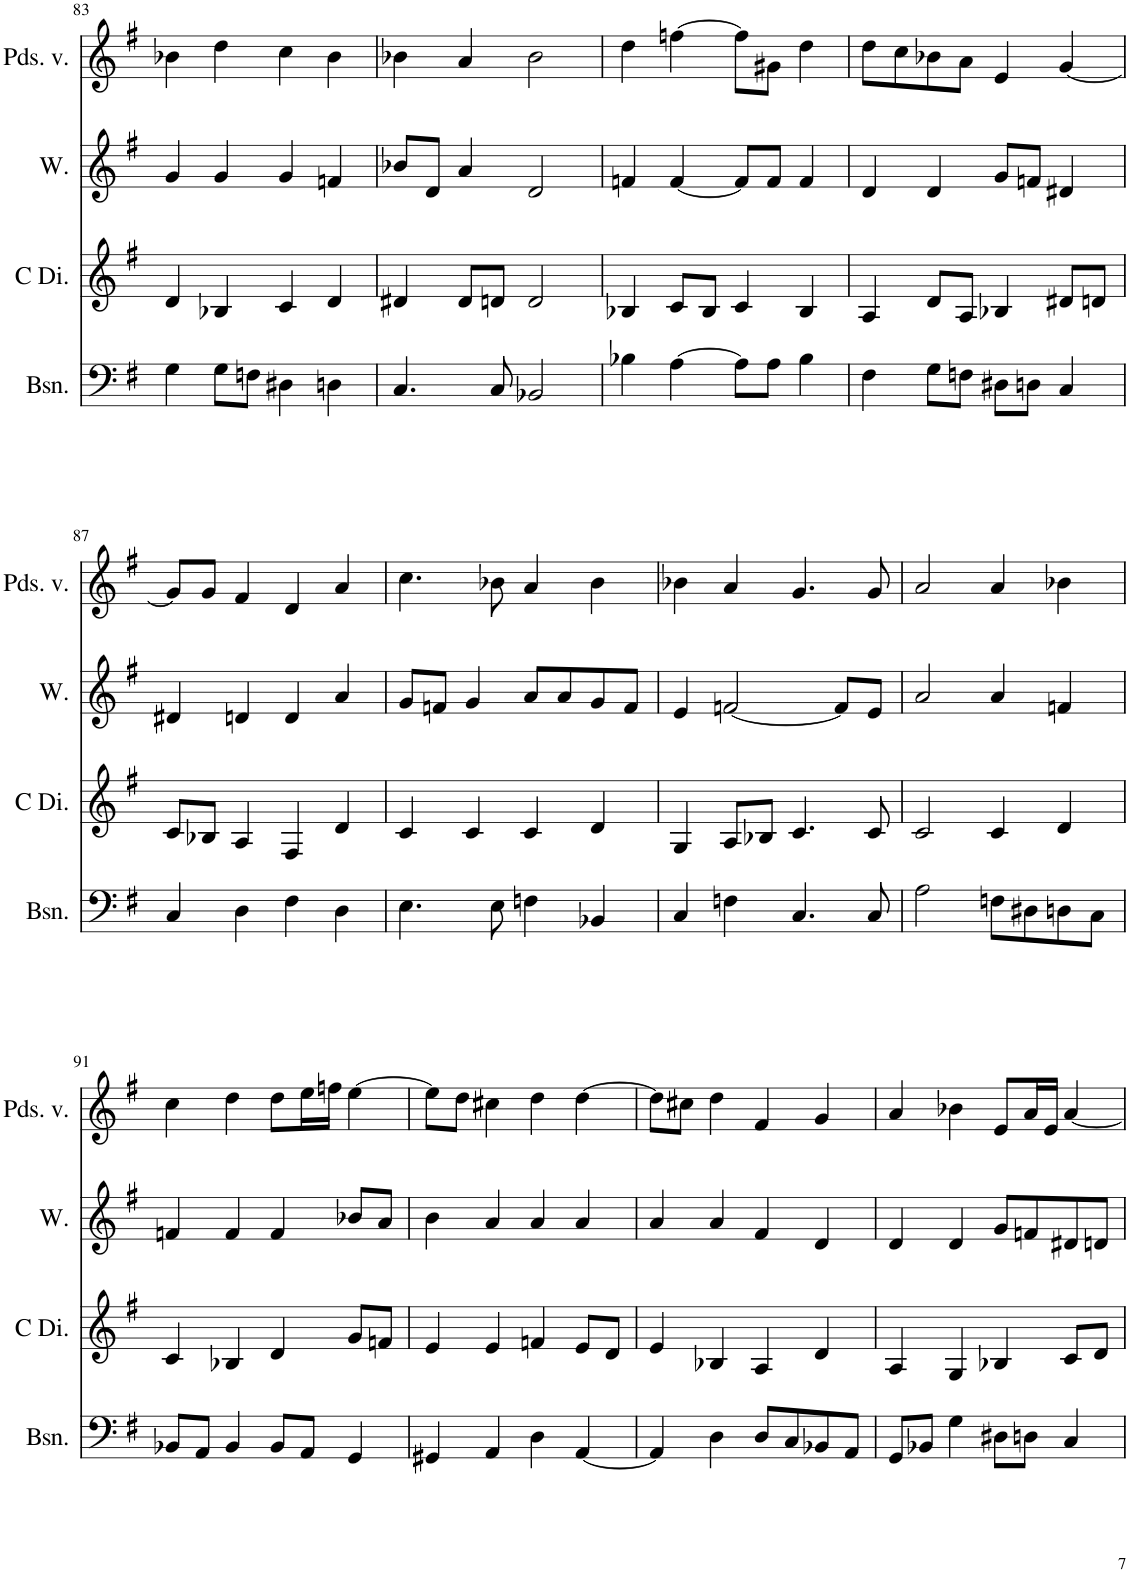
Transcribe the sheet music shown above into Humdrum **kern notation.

**kern	**kern	**kern	**kern
*part4	*part3	*part2	*part1
*staff4	*staff3	*staff2	*staff1
*I"Bassoon, Bassoon	*I"C Dizi, Piccolo	*I"Winds, Flute	*I"Pardessus de viole, Violin
*I'Bsn.	*I'C Di.	*I'W.	*I'Pds. v.
!!LO:PB:g=z
*clefF4	*clefG2	*clefG2	*clefG2
*	*Trd-7c-12	*	*
*k[f#]	*k[f#]	*k[f#]	*k[f#]
*M4/4	*M4/4	*M4/4	*M4/4
=83	=83	=83	=83
4G\	4d/	4g/	4b-X\
8G\L	4B-X/	4g/	4dd\
8Fn\J	.	.	.
4D#X\	4c/	4g/	4cc\
4Dn\	4d/	4fn/	4b-\
=84	=84	=84	=84
4.C/	4d#X/	8b-X/L	4b-X\
.	.	8d/J	.
.	8d#/L	4a/	4a/
8C/	8dn/J	.	.
2BB-X/	2d/	2d/	2b-\
=85	=85	=85	=85
4B-X\	4B-X/	4fn/	4dd\
[4A\	8c/L	[4f/	[4ffn\
.	8B-/J	.	.
8A\L]	4c/	8f/L]	8ff\L]
8A\J	.	8f/J	8g#X\J
4B-\	4B-/	4f/	4dd\
=86	=86	=86	=86
4F#\	4A/	4d/	8dd\L
.	.	.	8cc\
8G\L	8d/L	4d/	8b-X\
8Fn\J	8A/J	.	8a\J
8D#X\L	4B-X/	8g/L	4e/
8Dn\J	.	8fn/J	.
4C/	8d#X/L	4d#X/	[4g/
.	8dn/J	.	.
!!LO:LB:g=z
=87	=87	=87	=87
4C/	8c/L	4d#X/	8g/L]
.	8B-X/J	.	8g/J
4D\	4A/	4dn/	4f#/
4F#\	4F#/	4d/	4d/
4D\	4d/	4a/	4a/
=88	=88	=88	=88
4.E\	4c/	8g/L	4.cc\
.	.	8fn/J	.
.	4c/	4g/	.
8E\	.	.	8b-X\
4Fn\	4c/	8a/L	4a/
.	.	8a/	.
4BB-X/	4d/	8g/	4b-\
.	.	8f/J	.
=89	=89	=89	=89
4C/	4G/	4e/	4b-X\
4Fn\	8A/L	[2fn/	4a/
.	8B-X/J	.	.
4.C/	4.c/	.	4.g/
.	.	8f/L]	.
8C/	8c/	8e/J	8g/
=90	=90	=90	=90
2A\	2c/	2a/	2a/
8Fn\L	4c/	4a/	4a/
8D#X\	.	.	.
8Dn\	4d/	4fn/	4b-X\
8C\J	.	.	.
!!LO:LB:g=z
=91	=91	=91	=91
8BB-X/L	4c/	4fn/	4cc\
8AA/J	.	.	.
4BB-/	4B-X/	4f/	4dd\
8BB-/L	4d/	4f/	8dd\L
8AA/J	.	.	16ee\L
.	.	.	16ffn\JJ
4GG/	8g/L	8b-X/L	[4ee\
.	8fn/J	8a/J	.
=92	=92	=92	=92
4GG#X/	4e/	4b\	8ee\L]
.	.	.	8dd\J
4AA/	4e/	4a/	4cc#X\
4D\	4fn/	4a/	4dd\
[4AA/	8e/L	4a/	[4dd\
.	8d/J	.	.
=93	=93	=93	=93
4AA/]	4e/	4a/	8dd\L]
.	.	.	8cc#X\J
4D\	4B-X/	4a/	4dd\
8D/L	4A/	4f#/	4f#/
8C/	.	.	.
8BB-X/	4d/	4d/	4g/
8AA/J	.	.	.
=94	=94	=94	=94
8GG/L	4A/	4d/	4a/
8BB-X/J	.	.	.
4G\	4G/	4d/	4b-X\
8D#X\L	4B-X/	8g/L	8e/L
8Dn\J	.	8fn/	16a/L
.	.	.	16e/JJ
4C/	8c/L	8d#X/	[4a/
.	8d/J	8dn/J	.
=	=	=	=
*-	*-	*-	*-
